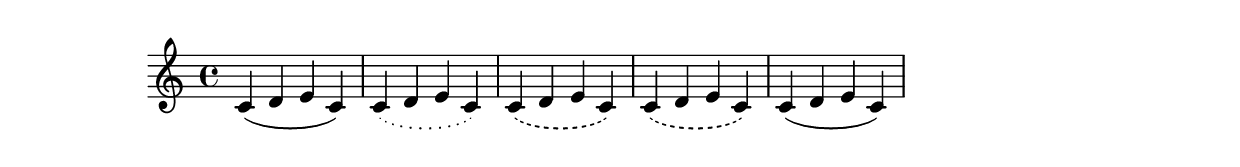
\version "2.12.0"
\header {texidoc = "@cindex Slur, dotted, dashed
The appearance of slurs may be changed from solid to dotted or dashed.
"
} 
\layout{ ragged-right=##t }


\relative c'{
  c( d e  c) |
  \slurDotted
  c( d e  c) |
  \slurDashed
  c( d e  c) |
  \override Slur #'dash-period = #2.0
  \override Slur #'dash-fraction = #0.4
  c( d e  c) |
  \slurSolid
  c( d e  c) |
}






